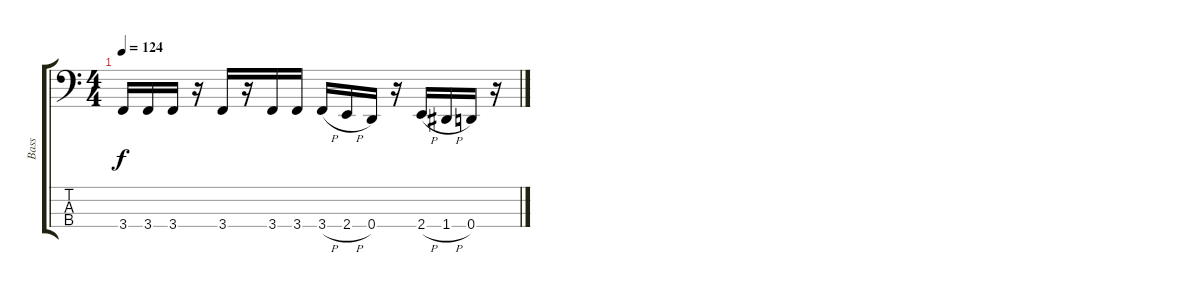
\track ("Bass" "Bass") {instrument electricbassfinger}
\staff {score tabs}
\tuning (G2 D2 A1 D1) {hide}
\ts (4 4)
\tempo 124
\clef f4
\ks c
3.4.16{dy f} 3.4.16 3.4.16 r.16 3.4.16 r.16 3.4.16 3.4.16 3.4{h}.16 2.4{h}.16 0.4.16 r.16 2.4{h}.16 1.4{h}.16 0.4.16 r.16
